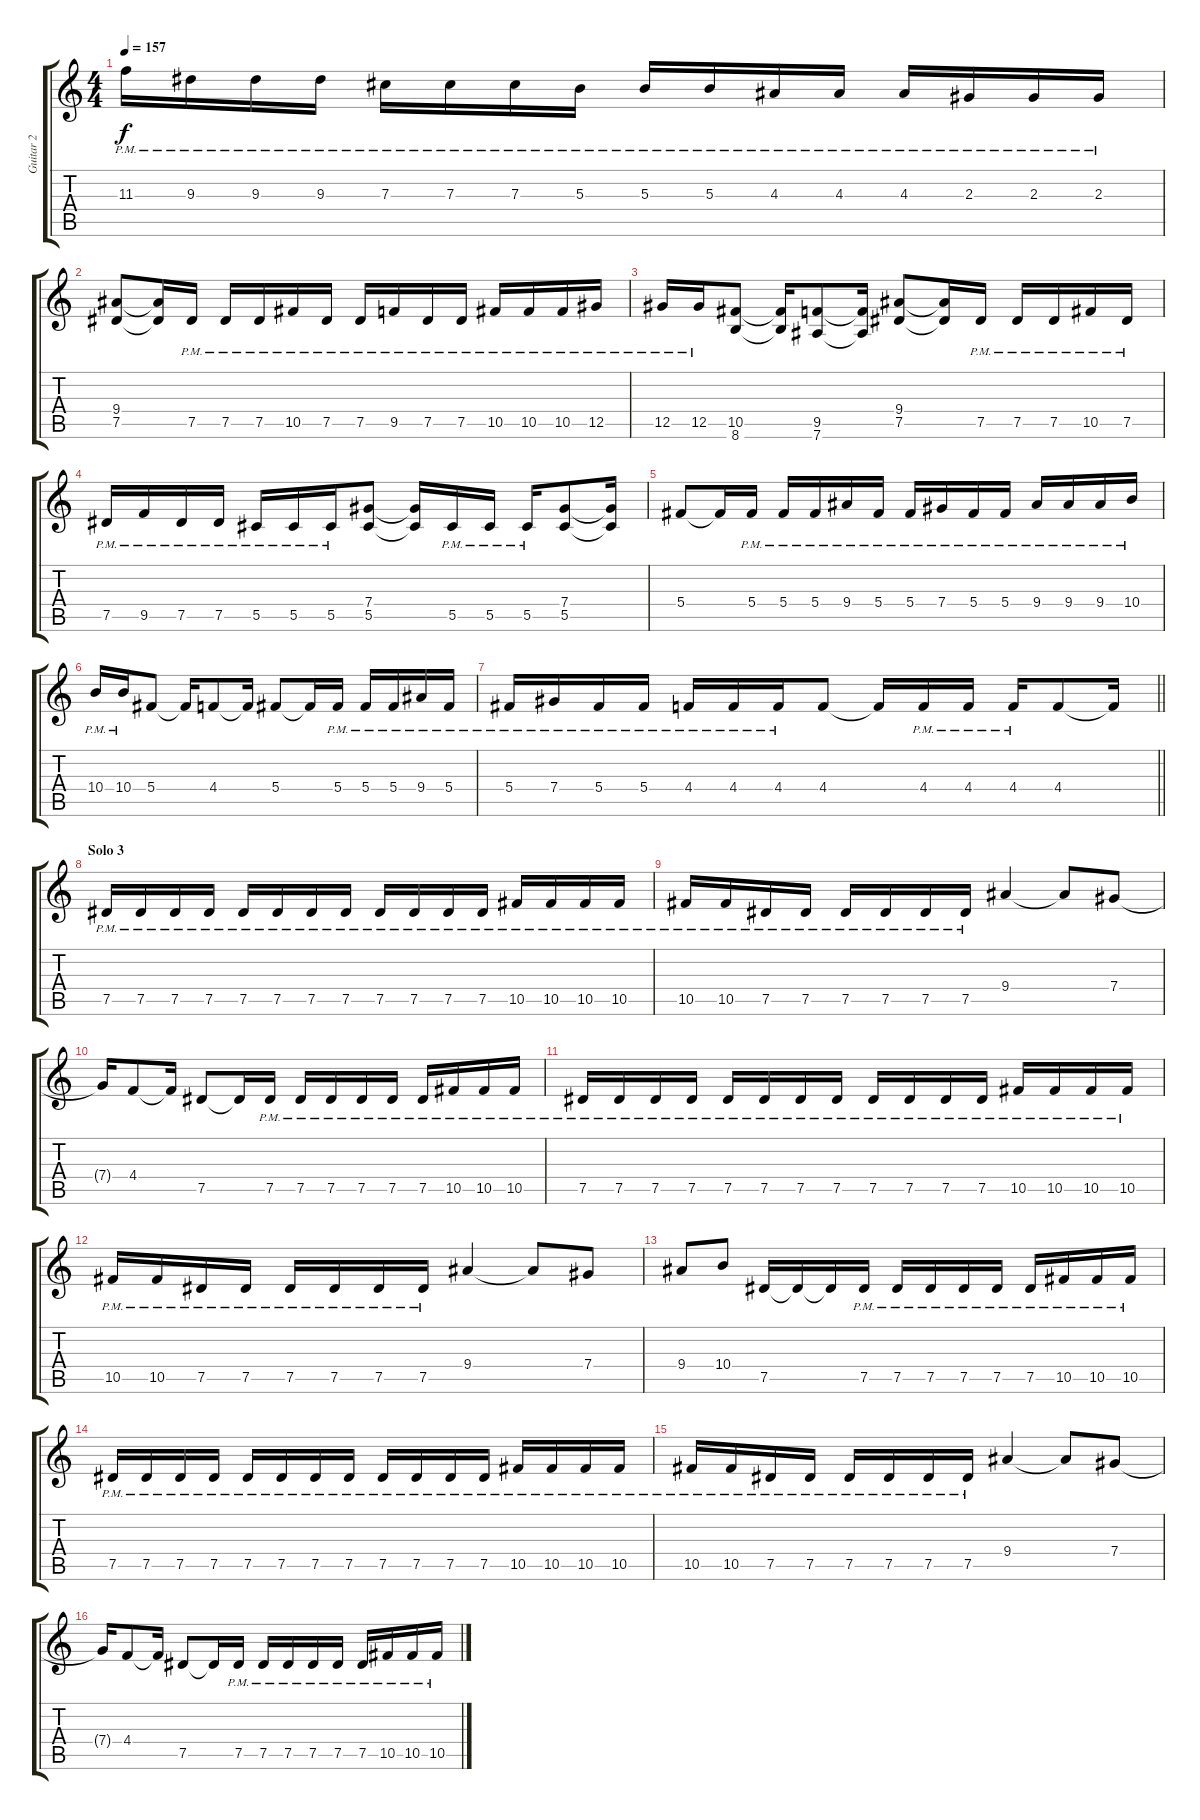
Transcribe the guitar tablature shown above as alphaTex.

\track ("Guitar 2" "Guitar 2") {instrument distortionguitar}
\staff {score tabs}
\tuning (Eb4 Bb3 Gb3 Db3 Ab2 Eb2) {hide}
\ts (4 4)
\tempo 157
\clef g2
\ks c
11.3{pm}.16{dy f} 9.3{pm}.16 9.3{pm}.16 9.3{pm}.16 7.3{pm}.16 7.3{pm}.16 7.3{pm}.16 5.3{pm}.16 5.3{pm}.16 5.3{pm}.16 4.3{pm}.16 4.3{pm}.16 4.3{pm}.16 2.3{pm}.16 2.3{pm}.16 2.3{pm}.16 |
(9.4 7.5).8 (9.4{t} 7.5{t}).16 7.5{pm}.16 7.5{pm}.16 7.5{pm}.16 10.5{pm}.16 7.5{pm}.16 7.5{pm}.16 9.5{pm}.16 7.5{pm}.16 7.5{pm}.16 10.5{pm}.16 10.5{pm}.16 10.5{pm}.16 12.5{pm}.16 |
12.5{pm}.16 12.5{pm}.16 (10.5 8.6).8 (10.5{t} 8.6{t}).16 (9.5 7.6).8 (9.5{t} 7.6{t}).16 (9.4 7.5).8 (9.4{t} 7.5{t}).16 7.5{pm}.16 7.5{pm}.16 7.5{pm}.16 10.5{pm}.16 7.5{pm}.16 |
7.5{pm}.16 9.5{pm}.16 7.5{pm}.16 7.5{pm}.16 5.5{pm}.16 5.5{pm}.16 5.5{pm}.16 (7.4 5.5).8 (7.4{t} 5.5{t}).16 5.5{pm}.16 5.5{pm}.16 5.5{pm}.16 (7.4 5.5).8 (7.4{t} 5.5{t}).16 |
5.4.8 5.4{t}.16 5.4{pm}.16 5.4{pm}.16 5.4{pm}.16 9.4{pm}.16 5.4{pm}.16 5.4{pm}.16 7.4{pm}.16 5.4{pm}.16 5.4{pm}.16 9.4{pm}.16 9.4{pm}.16 9.4{pm}.16 10.4{pm}.16 |
10.4{pm}.16 10.4{pm}.16 5.4.8 5.4{t}.16 4.4.8 4.4{t}.16 5.4.8 5.4{t}.16 5.4{pm}.16 5.4{pm}.16 5.4{pm}.16 9.4{pm}.16 5.4{pm}.16 |
\barLineRight lightlight
5.4{pm}.16 7.4{pm}.16 5.4{pm}.16 5.4{pm}.16 4.4{pm}.16 4.4{pm}.16 4.4{pm}.16 4.4.8 4.4{t}.16 4.4{pm}.16 4.4{pm}.16 4.4{pm}.16 4.4.8 4.4{t}.16 |
\section ("" "Solo 3")
7.5{pm}.16 7.5{pm}.16 7.5{pm}.16 7.5{pm}.16 7.5{pm}.16 7.5{pm}.16 7.5{pm}.16 7.5{pm}.16 7.5{pm}.16 7.5{pm}.16 7.5{pm}.16 7.5{pm}.16 10.5{pm}.16 10.5{pm}.16 10.5{pm}.16 10.5{pm}.16 |
10.5{pm}.16 10.5{pm}.16 7.5{pm}.16 7.5{pm}.16 7.5{pm}.16 7.5{pm}.16 7.5{pm}.16 7.5{pm}.16 9.4.4 9.4{t}.8 7.4.8 |
7.4{t}.16 4.4.8 4.4{t}.16 7.5.8 7.5{t}.16 7.5{pm}.16 7.5{pm}.16 7.5{pm}.16 7.5{pm}.16 7.5{pm}.16 7.5{pm}.16 10.5{pm}.16 10.5{pm}.16 10.5{pm}.16 |
7.5{pm}.16 7.5{pm}.16 7.5{pm}.16 7.5{pm}.16 7.5{pm}.16 7.5{pm}.16 7.5{pm}.16 7.5{pm}.16 7.5{pm}.16 7.5{pm}.16 7.5{pm}.16 7.5{pm}.16 10.5{pm}.16 10.5{pm}.16 10.5{pm}.16 10.5{pm}.16 |
10.5{pm}.16 10.5{pm}.16 7.5{pm}.16 7.5{pm}.16 7.5{pm}.16 7.5{pm}.16 7.5{pm}.16 7.5{pm}.16 9.4.4 9.4{t}.8 7.4.8 |
9.4.8 10.4.8 7.5.16 7.5{t}.16 7.5{t}.16 7.5{pm}.16 7.5{pm}.16 7.5{pm}.16 7.5{pm}.16 7.5{pm}.16 7.5{pm}.16 10.5{pm}.16 10.5{pm}.16 10.5{pm}.16 |
7.5{pm}.16 7.5{pm}.16 7.5{pm}.16 7.5{pm}.16 7.5{pm}.16 7.5{pm}.16 7.5{pm}.16 7.5{pm}.16 7.5{pm}.16 7.5{pm}.16 7.5{pm}.16 7.5{pm}.16 10.5{pm}.16 10.5{pm}.16 10.5{pm}.16 10.5{pm}.16 |
10.5{pm}.16 10.5{pm}.16 7.5{pm}.16 7.5{pm}.16 7.5{pm}.16 7.5{pm}.16 7.5{pm}.16 7.5{pm}.16 9.4.4 9.4{t}.8 7.4.8 |
7.4{t}.16 4.4.8 4.4{t}.16 7.5.8 7.5{t}.16 7.5{pm}.16 7.5{pm}.16 7.5{pm}.16 7.5{pm}.16 7.5{pm}.16 7.5{pm}.16 10.5{pm}.16 10.5{pm}.16 10.5{pm}.16
